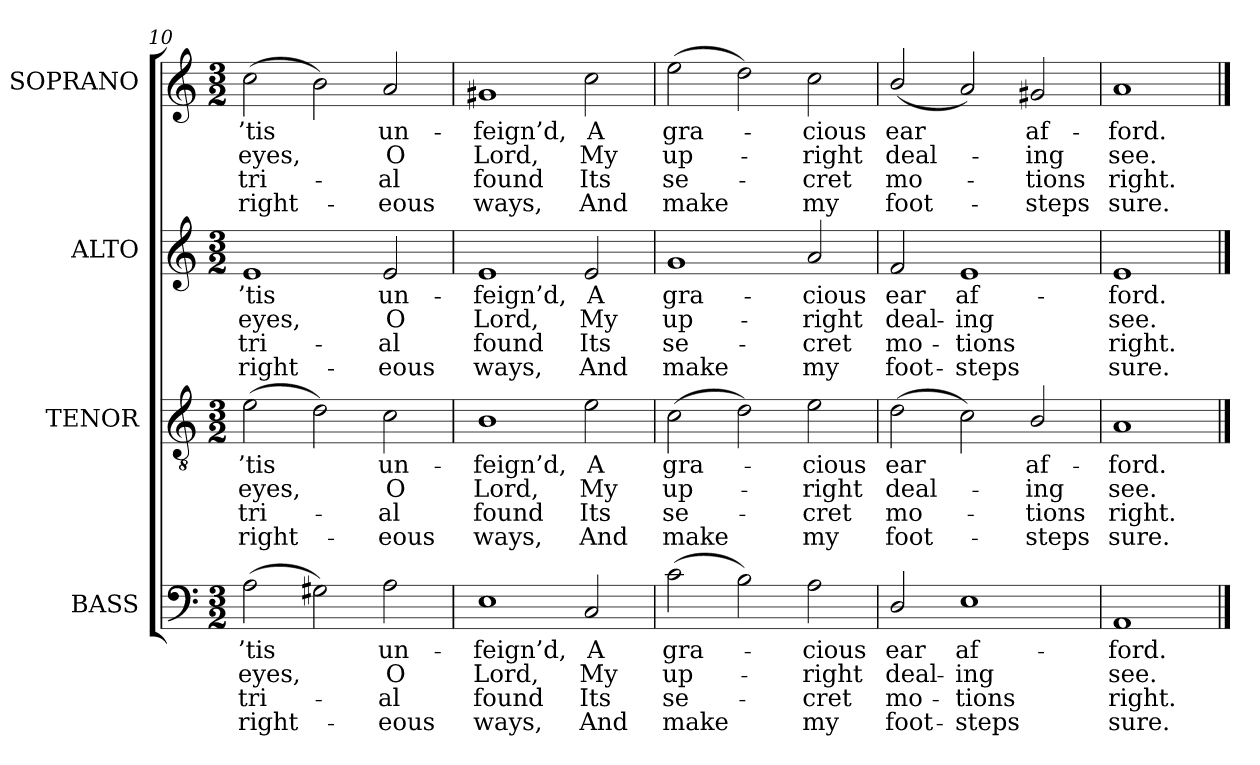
**kern	**text	**text	**text	**text	**kern	**text	**text	**text	**text	**kern	**text	**text	**text	**text	**kern	**text	**text	**text	**text
*part4	*part4	*part4	*part4	*part4	*part3	*part3	*part3	*part3	*part3	*part2	*part2	*part2	*part2	*part2	*part1	*part1	*part1	*part1	*part1
*staff4	*staff4	*staff4	*staff4	*staff4	*staff3	*staff3	*staff3	*staff3	*staff3	*staff2	*staff2	*staff2	*staff2	*staff2	*staff1	*staff1	*staff1	*staff1	*staff1
*I"BASS	*	*	*	*	*I"TENOR	*	*	*	*	*I"ALTO	*	*	*	*	*I"SOPRANO	*	*	*	*
*I'B.	*	*	*	*	*I'T.	*	*	*	*	*I'A.	*	*	*	*	*I'S.	*	*	*	*
*clefF4	*	*	*	*	*clefGv2	*	*	*	*	*clefG2	*	*	*	*	*clefG2	*	*	*	*
*	*	*	*	*	*ITrd7c12	*	*	*	*	*	*	*	*	*	*	*	*	*	*
*k[]	*	*	*	*	*k[]	*	*	*	*	*k[]	*	*	*	*	*k[]	*	*	*	*
*a:	*	*	*	*	*a:	*	*	*	*	*a:	*	*	*	*	*a:	*	*	*	*
*M3/2	*	*	*	*	*M3/2	*	*	*	*	*M3/2	*	*	*	*	*M3/2	*	*	*	*
=10	=10	=10	=10	=10	=10	=10	=10	=10	=10	=10	=10	=10	=10	=10	=10	=10	=10	=10	=10
!	!LO:LY:b:color=#000000	!LO:LY:b:color=#000000	!LO:LY:b:color=#000000	!LO:LY:b:color=#000000	!	!	!	!	!	!	!	!	!	!	!	!	!	!	!
!	!	!	!	!	!	!LO:LY:b:color=#000000	!LO:LY:b:color=#000000	!LO:LY:b:color=#000000	!LO:LY:b:color=#000000	!	!	!	!	!	!	!	!	!	!
!	!	!	!	!	!	!	!	!	!	!	!LO:LY:b:color=#000000	!LO:LY:b:color=#000000	!LO:LY:b:color=#000000	!LO:LY:b:color=#000000	!	!	!	!	!
!	!	!	!	!	!	!	!	!	!	!	!	!	!	!	!	!LO:LY:b:color=#000000	!LO:LY:b:color=#000000	!LO:LY:b:color=#000000	!LO:LY:b:color=#000000
(2Ai\	’tis	eyes,	tri-	-right-	(2Ei\	’tis	eyes,	tri-	-right-	1ei	’tis	eyes,	tri-	-right-	(2cci\	’tis	eyes,	tri-	-right-
2G#Xi\)	.	.	.	.	2Di\)	.	.	.	.	.	.	.	.	.	2bi\)	.	.	.	.
!	!LO:LY:b:color=#000000	!LO:LY:b:color=#000000	!LO:LY:b:color=#000000	!LO:LY:b:color=#000000	!	!	!	!	!	!	!	!	!	!	!	!	!	!	!
!	!	!	!	!	!	!LO:LY:b:color=#000000	!LO:LY:b:color=#000000	!LO:LY:b:color=#000000	!LO:LY:b:color=#000000	!	!	!	!	!	!	!	!	!	!
!	!	!	!	!	!	!	!	!	!	!	!LO:LY:b:color=#000000	!LO:LY:b:color=#000000	!LO:LY:b:color=#000000	!LO:LY:b:color=#000000	!	!	!	!	!
!	!	!	!	!	!	!	!	!	!	!	!	!	!	!	!	!LO:LY:b:color=#000000	!LO:LY:b:color=#000000	!LO:LY:b:color=#000000	!LO:LY:b:color=#000000
2Ai\	un-	O	-al	eous	2Ci\	un-	O	-al	eous	2ei/	un-	O	-al	eous	2ai/	un-	O	-al	eous
=11	=11	=11	=11	=11	=11	=11	=11	=11	=11	=11	=11	=11	=11	=11	=11	=11	=11	=11	=11
!	!LO:LY:b:color=#000000	!LO:LY:b:color=#000000	!LO:LY:b:color=#000000	!LO:LY:b:color=#000000	!	!	!	!	!	!	!	!	!	!	!	!	!	!	!
!	!	!	!	!	!	!LO:LY:b:color=#000000	!LO:LY:b:color=#000000	!LO:LY:b:color=#000000	!LO:LY:b:color=#000000	!	!	!	!	!	!	!	!	!	!
!	!	!	!	!	!	!	!	!	!	!	!LO:LY:b:color=#000000	!LO:LY:b:color=#000000	!LO:LY:b:color=#000000	!LO:LY:b:color=#000000	!	!	!	!	!
!	!	!	!	!	!	!	!	!	!	!	!	!	!	!	!	!LO:LY:b:color=#000000	!LO:LY:b:color=#000000	!LO:LY:b:color=#000000	!LO:LY:b:color=#000000
1Ei	-feign’d,	Lord,	found	ways,	1BBi	-feign’d,	Lord,	found	ways,	1ei	-feign’d,	Lord,	found	ways,	1g#Xi	-feign’d,	Lord,	found	ways,
!	!LO:LY:b:color=#000000	!LO:LY:b:color=#000000	!LO:LY:b:color=#000000	!LO:LY:b:color=#000000	!	!	!	!	!	!	!	!	!	!	!	!	!	!	!
!	!	!	!	!	!	!LO:LY:b:color=#000000	!LO:LY:b:color=#000000	!LO:LY:b:color=#000000	!LO:LY:b:color=#000000	!	!	!	!	!	!	!	!	!	!
!	!	!	!	!	!	!	!	!	!	!	!LO:LY:b:color=#000000	!LO:LY:b:color=#000000	!LO:LY:b:color=#000000	!LO:LY:b:color=#000000	!	!	!	!	!
!	!	!	!	!	!	!	!	!	!	!	!	!	!	!	!	!LO:LY:b:color=#000000	!LO:LY:b:color=#000000	!LO:LY:b:color=#000000	!LO:LY:b:color=#000000
2Ci/	A	My	Its	And	2Ei\	A	My	Its	And	2ei/	A	My	Its	And	2cci\	A	My	Its	And
=12	=12	=12	=12	=12	=12	=12	=12	=12	=12	=12	=12	=12	=12	=12	=12	=12	=12	=12	=12
!	!LO:LY:b:color=#000000	!LO:LY:b:color=#000000	!LO:LY:b:color=#000000	!LO:LY:b:color=#000000	!	!	!	!	!	!	!	!	!	!	!	!	!	!	!
!	!	!	!	!	!	!LO:LY:b:color=#000000	!LO:LY:b:color=#000000	!LO:LY:b:color=#000000	!LO:LY:b:color=#000000	!	!	!	!	!	!	!	!	!	!
!	!	!	!	!	!	!	!	!	!	!	!LO:LY:b:color=#000000	!LO:LY:b:color=#000000	!LO:LY:b:color=#000000	!LO:LY:b:color=#000000	!	!	!	!	!
!	!	!	!	!	!	!	!	!	!	!	!	!	!	!	!	!LO:LY:b:color=#000000	!LO:LY:b:color=#000000	!LO:LY:b:color=#000000	!LO:LY:b:color=#000000
(2ci\	gra-	up-	se-	-make	(2Ci\	gra-	up-	se-	-make	1gi	gra-	up-	se-	-make	(2eei\	gra-	up-	se-	-make
2Bi\)	.	.	.	.	2Di\)	.	.	.	.	.	.	.	.	.	2ddi\)	.	.	.	.
!	!LO:LY:b:color=#000000	!LO:LY:b:color=#000000	!LO:LY:b:color=#000000	!LO:LY:b:color=#000000	!	!	!	!	!	!	!	!	!	!	!	!	!	!	!
!	!	!	!	!	!	!LO:LY:b:color=#000000	!LO:LY:b:color=#000000	!LO:LY:b:color=#000000	!LO:LY:b:color=#000000	!	!	!	!	!	!	!	!	!	!
!	!	!	!	!	!	!	!	!	!	!	!LO:LY:b:color=#000000	!LO:LY:b:color=#000000	!LO:LY:b:color=#000000	!LO:LY:b:color=#000000	!	!	!	!	!
!	!	!	!	!	!	!	!	!	!	!	!	!	!	!	!	!LO:LY:b:color=#000000	!LO:LY:b:color=#000000	!LO:LY:b:color=#000000	!LO:LY:b:color=#000000
2Ai\	-cious	-right	cret	my	2Ei\	-cious	-right	cret	my	2ai/	-cious	-right	cret	my	2cci\	-cious	-right	cret	my
=13	=13	=13	=13	=13	=13	=13	=13	=13	=13	=13	=13	=13	=13	=13	=13	=13	=13	=13	=13
!	!LO:LY:b:color=#000000	!LO:LY:b:color=#000000	!LO:LY:b:color=#000000	!LO:LY:b:color=#000000	!	!	!	!	!	!	!	!	!	!	!	!	!	!	!
!	!	!	!	!	!	!LO:LY:b:color=#000000	!LO:LY:b:color=#000000	!LO:LY:b:color=#000000	!LO:LY:b:color=#000000	!	!	!	!	!	!	!	!	!	!
!	!	!	!	!	!	!	!	!	!	!	!LO:LY:b:color=#000000	!LO:LY:b:color=#000000	!LO:LY:b:color=#000000	!LO:LY:b:color=#000000	!	!	!	!	!
!	!	!	!	!	!	!	!	!	!	!	!	!	!	!	!	!LO:LY:b:color=#000000	!LO:LY:b:color=#000000	!LO:LY:b:color=#000000	!LO:LY:b:color=#000000
2Di/	ear	deal-	mo-	-foot-	(2Di\	ear	deal-	mo-	-foot-	2fi/	ear	deal-	mo-	-foot-	(2bi/	ear	deal-	mo-	-foot-
!	!LO:LY:b:color=#000000	!LO:LY:b:color=#000000	!LO:LY:b:color=#000000	!LO:LY:b:color=#000000	!	!	!	!	!	!	!	!	!	!	!	!	!	!	!
!	!	!	!	!	!	!	!	!	!	!	!LO:LY:b:color=#000000	!LO:LY:b:color=#000000	!LO:LY:b:color=#000000	!LO:LY:b:color=#000000	!	!	!	!	!
1Ei	af-	-ing	-tions	steps	2Ci\)	.	.	.	.	1ei	af-	-ing	-tions	steps	2ai/)	.	.	.	.
!	!	!	!	!	!	!LO:LY:b:color=#000000	!LO:LY:b:color=#000000	!LO:LY:b:color=#000000	!LO:LY:b:color=#000000	!	!	!	!	!	!	!	!	!	!
!	!	!	!	!	!	!	!	!	!	!	!	!	!	!	!	!LO:LY:b:color=#000000	!LO:LY:b:color=#000000	!LO:LY:b:color=#000000	!LO:LY:b:color=#000000
.	.	.	.	.	2BBi/	af-	-ing	-tions	steps	.	.	.	.	.	2g#Xi/	af-	-ing	-tions	steps
=14	=14	=14	=14	=14	=14	=14	=14	=14	=14	=14	=14	=14	=14	=14	=14	=14	=14	=14	=14
!	!LO:LY:b:color=#000000	!LO:LY:b:color=#000000	!LO:LY:b:color=#000000	!LO:LY:b:color=#000000	!	!	!	!	!	!	!	!	!	!	!	!	!	!	!
!	!	!	!	!	!	!LO:LY:b:color=#000000	!LO:LY:b:color=#000000	!LO:LY:b:color=#000000	!LO:LY:b:color=#000000	!	!	!	!	!	!	!	!	!	!
!	!	!	!	!	!	!	!	!	!	!	!LO:LY:b:color=#000000	!LO:LY:b:color=#000000	!LO:LY:b:color=#000000	!LO:LY:b:color=#000000	!	!	!	!	!
!	!	!	!	!	!	!	!	!	!	!	!	!	!	!	!	!LO:LY:b:color=#000000	!LO:LY:b:color=#000000	!LO:LY:b:color=#000000	!LO:LY:b:color=#000000
1AAi	-ford.	see.	right.	sure.	1AAi	-ford.	see.	right.	sure.	1ei	-ford.	see.	right.	sure.	1ai	-ford.	see.	right.	sure.
==	==	==	==	==	==	==	==	==	==	==	==	==	==	==	==	==	==	==	==
*-	*-	*-	*-	*-	*-	*-	*-	*-	*-	*-	*-	*-	*-	*-	*-	*-	*-	*-	*-
